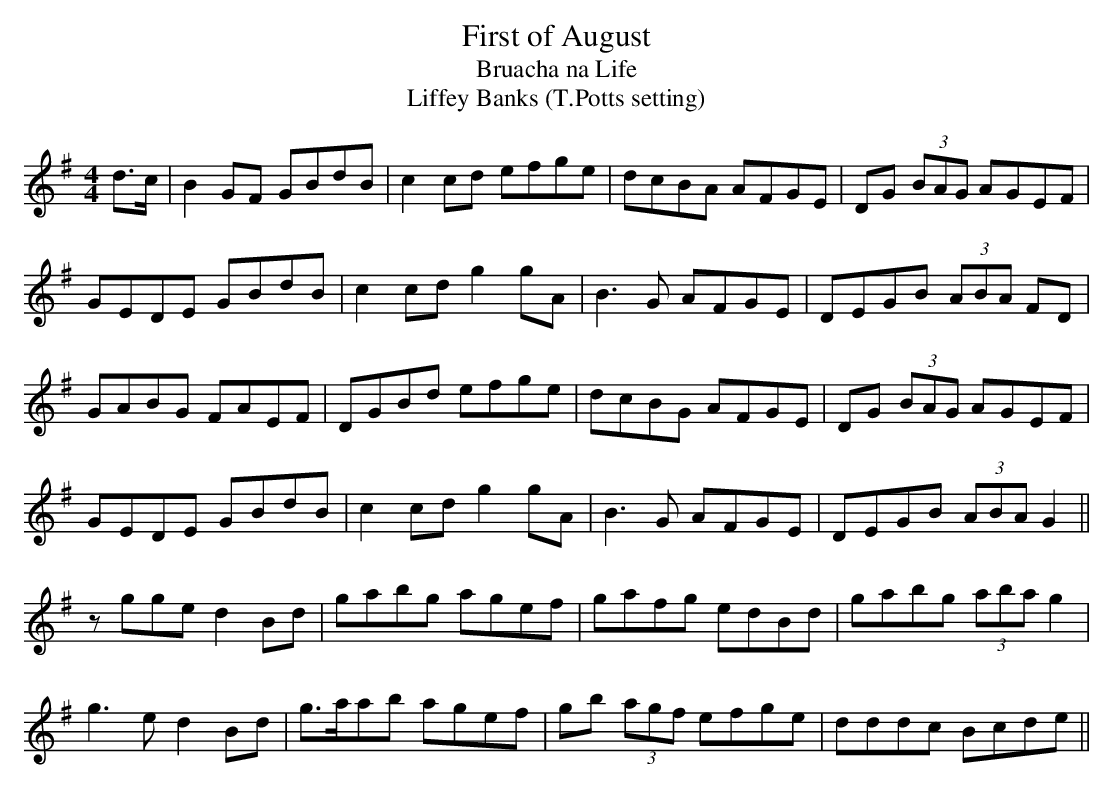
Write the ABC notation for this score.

X:1
T: First of August
T: Bruacha na Life
T: Liffey Banks (T.Potts setting)
L: 1/8
M: 4/4
K: G
d>c|B2 GF GBdB|c2 cd efge|dcBA AFGE|DG (3BAG AGEF|
GEDE GBdB|c2 cd g2 gA|B3G AFGE|DEGB (3ABA FD|
GABG FAEF|DGBd efge|dcBG AFGE|DG (3BAG AGEF|
GEDE GBdB|c2 cd g2 gA|B3G AFGE|DEGB (3ABA G2 ||
zgge d2 Bd|gabg agef|gafg edBd|gabg (3aba g2|
g3e d2 Bd|g>aab agef|gb (3agf efge|dddc Bcde ||
